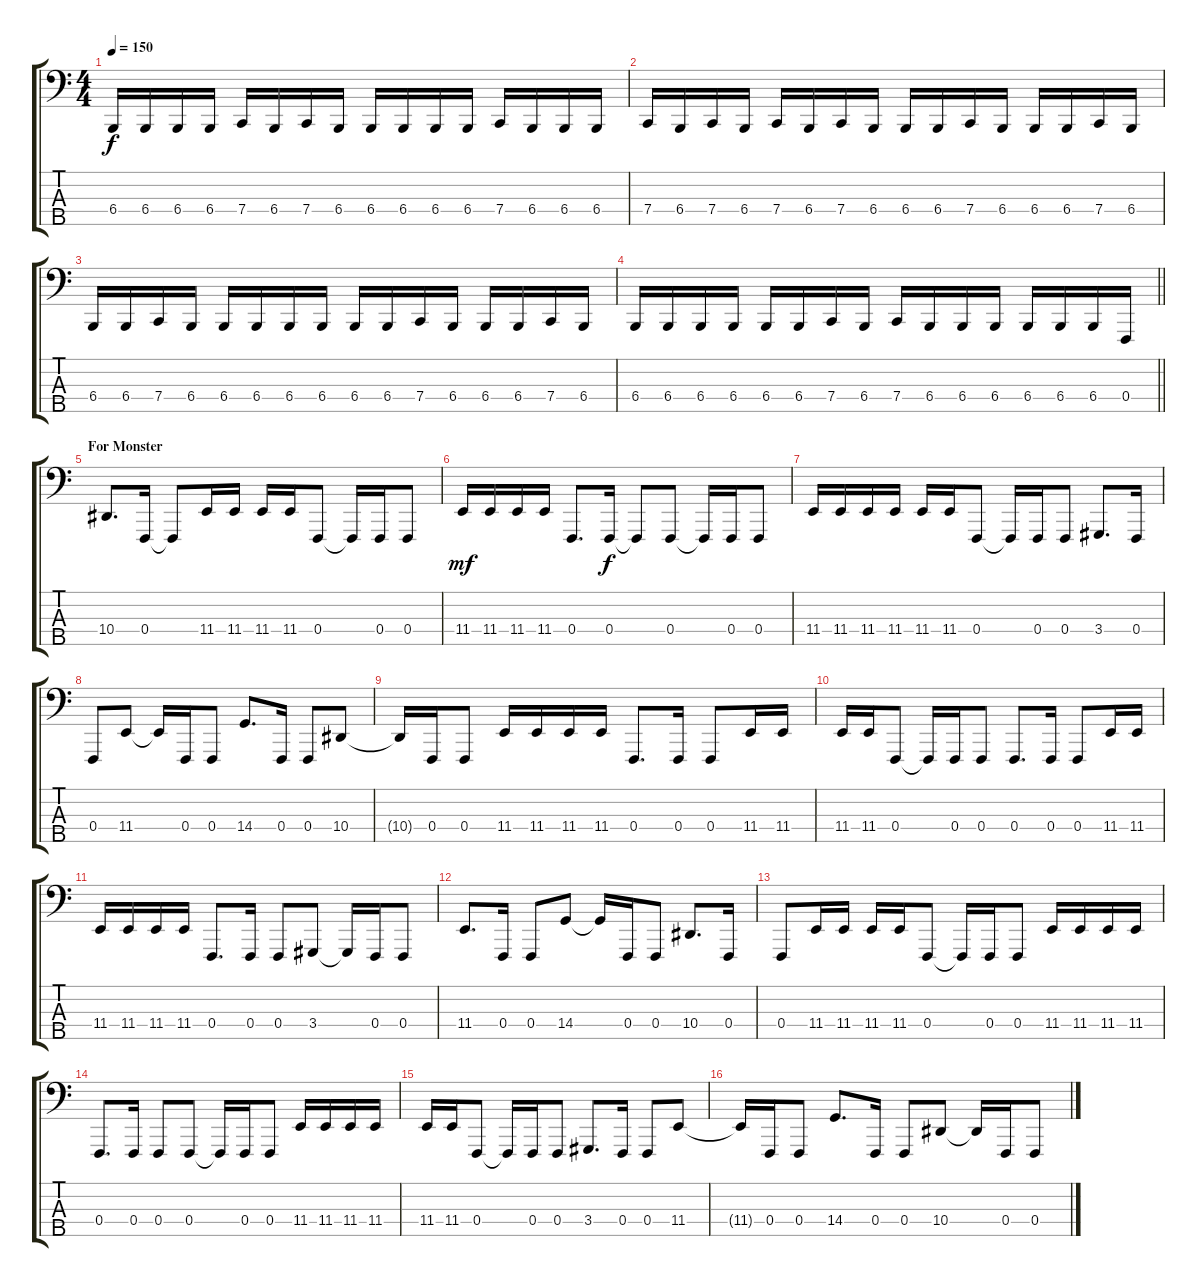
\track "" {instrument slapbass1}
\staff {score tabs}
\tuning (Ab2 Eb1 Bb0 F0 D0) {hide}
\ts (4 4)
\tempo 150
\clef f4
\ks c
6.4.16{dy f} 6.4.16 6.4.16 6.4.16 7.4.16 6.4.16 7.4.16 6.4.16 6.4.16 6.4.16 6.4.16 6.4.16 7.4.16 6.4.16 6.4.16 6.4.16 |
7.4.16 6.4.16 7.4.16 6.4.16 7.4.16 6.4.16 7.4.16 6.4.16 6.4.16 6.4.16 7.4.16 6.4.16 6.4.16 6.4.16 7.4.16 6.4.16 |
6.4.16 6.4.16 7.4.16 6.4.16 6.4.16 6.4.16 6.4.16 6.4.16 6.4.16 6.4.16 7.4.16 6.4.16 6.4.16 6.4.16 7.4.16 6.4.16 |
\barLineRight lightlight
6.4.16 6.4.16 6.4.16 6.4.16 6.4.16 6.4.16 7.4.16 6.4.16 7.4.16 6.4.16 6.4.16 6.4.16 6.4.16 6.4.16 6.4.16 0.4.16 |
\section ("" "For Monster")
10.4.8{d} 0.4.16 0.4{t}.8 11.4.16 11.4.16 11.4.16 11.4.16 0.4.8 0.4{t}.16 0.4.16 0.4.8 |
11.4.16{dy mf} 11.4.16 11.4.16 11.4.16 0.4.8{d} 0.4.16{dy f} 0.4{t}.8 0.4.8 0.4{t}.16 0.4.16 0.4.8 |
11.4.16 11.4.16 11.4.16 11.4.16 11.4.16 11.4.16 0.4.8 0.4{t}.16 0.4.16 0.4.8 3.4.8{d} 0.4.16 |
0.4.8 11.4.8 11.4{t}.16 0.4.16 0.4.8 14.4.8{d} 0.4.16 0.4.8 10.4.8 |
10.4{t}.16 0.4.16 0.4.8 11.4.16 11.4.16 11.4.16 11.4.16 0.4.8{d} 0.4.16 0.4.8 11.4.16 11.4.16 |
11.4.16 11.4.16 0.4.8 0.4{t}.16 0.4.16 0.4.8 0.4.8{d} 0.4.16 0.4.8 11.4.16 11.4.16 |
11.4.16 11.4.16 11.4.16 11.4.16 0.4.8{d} 0.4.16 0.4.8 3.4.8 3.4{t}.16 0.4.16 0.4.8 |
11.4.8{d} 0.4.16 0.4.8 14.4.8 14.4{t}.16 0.4.16 0.4.8 10.4.8{d} 0.4.16 |
0.4.8 11.4.16 11.4.16 11.4.16 11.4.16 0.4.8 0.4{t}.16 0.4.16 0.4.8 11.4.16 11.4.16 11.4.16 11.4.16 |
0.4.8{d} 0.4.16 0.4.8 0.4.8 0.4{t}.16 0.4.16 0.4.8 11.4.16 11.4.16 11.4.16 11.4.16 |
11.4.16 11.4.16 0.4.8 0.4{t}.16 0.4.16 0.4.8 3.4.8{d} 0.4.16 0.4.8 11.4.8 |
11.4{t}.16 0.4.16 0.4.8 14.4.8{d} 0.4.16 0.4.8 10.4.8 10.4{t}.16 0.4.16 0.4.8
